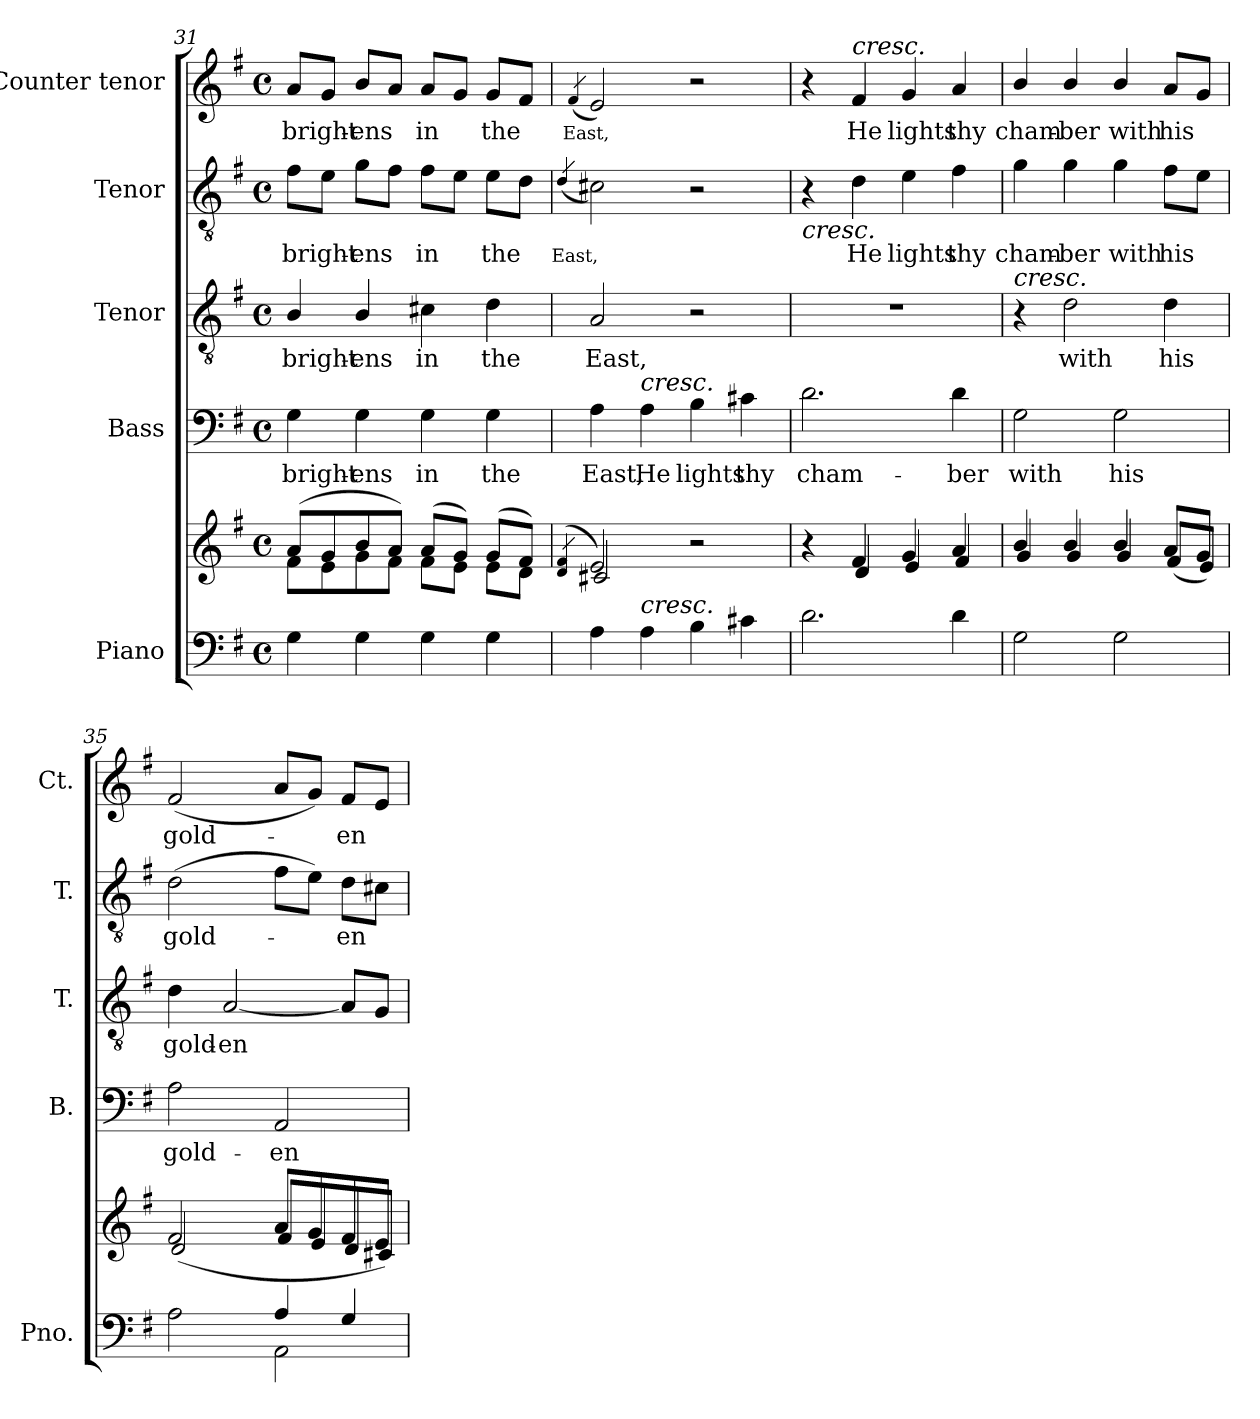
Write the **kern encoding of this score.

**kern	**kern	**kern	**text	**kern	**text	**kern	**text	**kern	**text
*part5	*part5	*part4	*part4	*part3	*part3	*part2	*part2	*part1	*part1
*staff6	*staff5	*staff4	*staff4	*staff3	*staff3	*staff2	*staff2	*staff1	*staff1
*I"Piano	*	*I"Bass	*	*I"Tenor	*	*I"Tenor	*	*I"Counter tenor	*
*I'Pno.	*	*I'B.	*	*I'T.	*	*I'T.	*	*I'Ct.	*
!!LO:PB:g=z
*clefF4	*clefG2	*clefF4	*	*clefGv2	*	*clefGv2	*	*clefG2	*
*	*	*	*	*ITrd7c12	*	*ITrd7c12	*	*	*
*k[f#]	*k[f#]	*k[f#]	*	*k[f#]	*	*k[f#]	*	*k[f#]	*
*G:	*G:	*G:	*	*G:	*	*G:	*	*G:	*
*M4/4	*M4/4	*M4/4	*	*M4/4	*	*M4/4	*	*M4/4	*
*met(c)	*met(c)	*met(c)	*	*met(c)	*	*met(c)	*	*met(c)	*
=31	=31	=31	=31	=31	=31	=31	=31	=31	=31
*	*^	*	*	*	*	*	*	*	*
!	!	!	!	!LO:LY:b:color=#000000	!	!	!	!	!	!
!	!	!	!	!	!	!LO:LY:b:color=#000000	!	!	!	!
!	!	!	!	!	!	!	!	!LO:LY:b:color=#000000	!	!
!	!	!	!	!	!	!	!	!	!	!LO:LY:b:color=#000000
4Gi\	(8ai/L	8f#i\L	4Gi\	bright-	4BBi/	bright-	8F#i\L	bright-	8ai/L	bright-
.	8gi/	8ei\	.	.	.	.	8Ei\J	.	8gi/J	.
!	!	!	!	!LO:LY:b:color=#000000	!	!	!	!	!	!
!	!	!	!	!	!	!LO:LY:b:color=#000000	!	!	!	!
!	!	!	!	!	!	!	!	!LO:LY:b:color=#000000	!	!
!	!	!	!	!	!	!	!	!	!	!LO:LY:b:color=#000000
4Gi\	8bi/	8gi\	4Gi\	-ens	4BBi/	-ens	8Gi\L	-ens	8bi/L	-ens
.	8ai/J)	8f#i\J	.	.	.	.	8F#i\J	.	8ai/J	.
!	!	!	!	!LO:LY:b:color=#000000	!	!	!	!	!	!
!	!	!	!	!	!	!LO:LY:b:color=#000000	!	!	!	!
!	!	!	!	!	!	!	!	!LO:LY:b:color=#000000	!	!
!	!	!	!	!	!	!	!	!	!	!LO:LY:b:color=#000000
4Gi\	(8ai/L	8f#i\L	4Gi\	in	4C#Xi\	in	8F#i\L	in	8ai/L	in
.	8gi/J)	8ei\J	.	.	.	.	8Ei\J	.	8gi/J	.
!	!	!	!	!LO:LY:b:color=#000000	!	!	!	!	!	!
!	!	!	!	!	!	!LO:LY:b:color=#000000	!	!	!	!
!	!	!	!	!	!	!	!	!LO:LY:b:color=#000000	!	!
!	!	!	!	!	!	!	!	!	!	!LO:LY:b:color=#000000
4Gi\	(8gi/L	8ei\L	4Gi\	the	4Di\	the	8Ei\L	the	8gi/L	the
.	8f#i/J)	8di\J	.	.	.	.	8Di\J	.	8f#i/J	.
=32	=32	=32	=32	=32	=32	=32	=32	=32	=32	=32
!	!	!	!	!	!	!	!	!	!	!LO:LY:b:color=#000000
!	!	!	!	!	!	!	!	!LO:LY:b:color=#000000	!	!
.	(4qdi/ 4qf#i	.	.	.	.	.	(4qDi/	East,	(4qf#i/	East,
!	!	!	!	!LO:LY:b:color=#000000	!	!	!	!	!	!
!	!	!	!	!	!	!LO:LY:b:color=#000000	!	!	!	!
4Ai\	2ei/)	2c#Xi/	4Ai\	East,	2AAi/	East,	2C#Xi\)	.	2ei/)	.
!	!	!	!LO:TX:a:i:t=cresc.	!	!	!	!	!	!	!
!LO:TX:a:i:t=cresc.	!	!	!	!	!	!	!	!	!	!
!	!	!	!	!LO:LY:b:color=#000000	!	!	!	!	!	!
4Ai\	.	.	4Ai\	He	.	.	.	.	.	.
!	!	!	!	!LO:LY:b:color=#000000	!	!	!	!	!	!
4Bi\	2r	2ryy	4Bi\	lights	2r	.	2r	.	2r	.
!	!	!	!	!LO:LY:b:color=#000000	!	!	!	!	!	!
4c#Xi\	.	.	4c#Xi\	thy	.	.	.	.	.	.
=33	=33	=33	=33	=33	=33	=33	=33	=33	=33	=33
!	!	!	!	!	!	!	!LO:TX:b:i:t=cresc.	!	!	!
!	!	!	!	!LO:LY:b:color=#000000	!	!	!	!	!	!
2.di\	4r	4ryy	2.di\	cham-	1r	.	4r	.	4r	.
!	!	!	!	!	!	!	!	!LO:LY:b:color=#000000	!	!
!	!	!	!	!	!	!	!	!	!LO:TX:a:i:t=cresc.	!
!	!	!	!	!	!	!	!	!	!	!LO:LY:b:color=#000000
.	4f#i/	4di/	.	.	.	.	4Di\	He	4f#i/	He
!	!	!	!	!	!	!	!	!LO:LY:b:color=#000000	!	!
!	!	!	!	!	!	!	!	!	!	!LO:LY:b:color=#000000
.	4gi/	4ei/	.	.	.	.	4Ei\	lights	4gi/	lights
!	!	!	!	!LO:LY:b:color=#000000	!	!	!	!	!	!
!	!	!	!	!	!	!	!	!LO:LY:b:color=#000000	!	!
!	!	!	!	!	!	!	!	!	!	!LO:LY:b:color=#000000
4di\	4ai/	4f#i/	4di\	-ber	.	.	4F#i\	thy	4ai/	thy
=34	=34	=34	=34	=34	=34	=34	=34	=34	=34	=34
!	!	!	!	!LO:LY:b:color=#000000	!	!	!	!	!	!
!	!	!	!	!	!	!	!	!LO:LY:b:color=#000000	!	!
!	!	!	!	!	!LO:TX:a:i:t=cresc.	!	!	!	!	!
!	!	!	!	!	!	!	!	!	!	!LO:LY:b:color=#000000
2Gi\	4bi/	4gi/	2Gi\	with	4r	.	4Gi\	cham-	4bi/	cham-
!	!	!	!	!	!	!LO:LY:b:color=#000000	!	!	!	!
!	!	!	!	!	!	!	!	!LO:LY:b:color=#000000	!	!
!	!	!	!	!	!	!	!	!	!	!LO:LY:b:color=#000000
.	4bi/	4gi/	.	.	2Di\	with	4Gi\	-ber	4bi/	-ber
!	!	!	!	!LO:LY:b:color=#000000	!	!	!	!	!	!
!	!	!	!	!	!	!	!	!LO:LY:b:color=#000000	!	!
!	!	!	!	!	!	!	!	!	!	!LO:LY:b:color=#000000
2Gi\	4bi/	4gi/	2Gi\	his	.	.	4Gi\	with	4bi/	with
!	!	!	!	!	!	!LO:LY:b:color=#000000	!	!	!	!
!	!	!	!	!	!	!	!	!LO:LY:b:color=#000000	!	!
!	!	!	!	!	!	!	!	!	!	!LO:LY:b:color=#000000
.	8ai/L	(8f#i/L	.	.	4Di\	his	8F#i\L	his	8ai/L	his
.	8gi/J	8ei/J)	.	.	.	.	8Ei\J	.	8gi/J	.
=35	=35	=35	=35	=35	=35	=35	=35	=35	=35	=35
*^	*	*	*	*	*	*	*	*	*	*
!	!	!	!	!	!LO:LY:b:color=#000000	!	!	!	!	!	!
!	!	!	!	!	!	!	!LO:LY:b:color=#000000	!	!	!	!
!	!	!	!	!	!	!	!	!	!LO:LY:b:color=#000000	!	!
!	!	!	!	!	!	!	!	!	!	!	!LO:LY:b:color=#000000
2ryy	2Ai\	2f#i/	(2di/	2Ai\	gold-	4Di\	gold-	(2Di\	gold-	(2f#i/	gold-
!	!	!	!	!	!	!	!LO:LY:b:color=#000000	!	!	!	!
.	.	.	.	.	.	[2AAi/	-en	.	.	.	.
!	!	!	!	!	!LO:LY:b:color=#000000	!	!	!	!	!	!
4Ai/	2AAi\	8ai/L	8f#i/L	2AAi/	-en	.	.	8F#i\L	.	8ai/L	.
.	.	8gi/	8ei/	.	.	.	.	8Ei\J)	.	8gi/J)	.
!	!	!	!	!	!	!	!	!	!LO:LY:b:color=#000000	!	!
!	!	!	!	!	!	!	!	!	!	!	!LO:LY:b:color=#000000
4Gi/	.	8f#i/	8di/	.	.	8AAi/L]	.	8Di\L	-en	8f#i/L	-en
.	.	8ei/J	8c#Xi/J)	.	.	8GGi/J	.	8C#Xi\J	.	8ei/J	.
*v	*v	*	*	*	*	*	*	*	*	*	*
*	*v	*v	*	*	*	*	*	*	*	*
=	=	=	=	=	=	=	=	=	=
*-	*-	*-	*-	*-	*-	*-	*-	*-	*-
